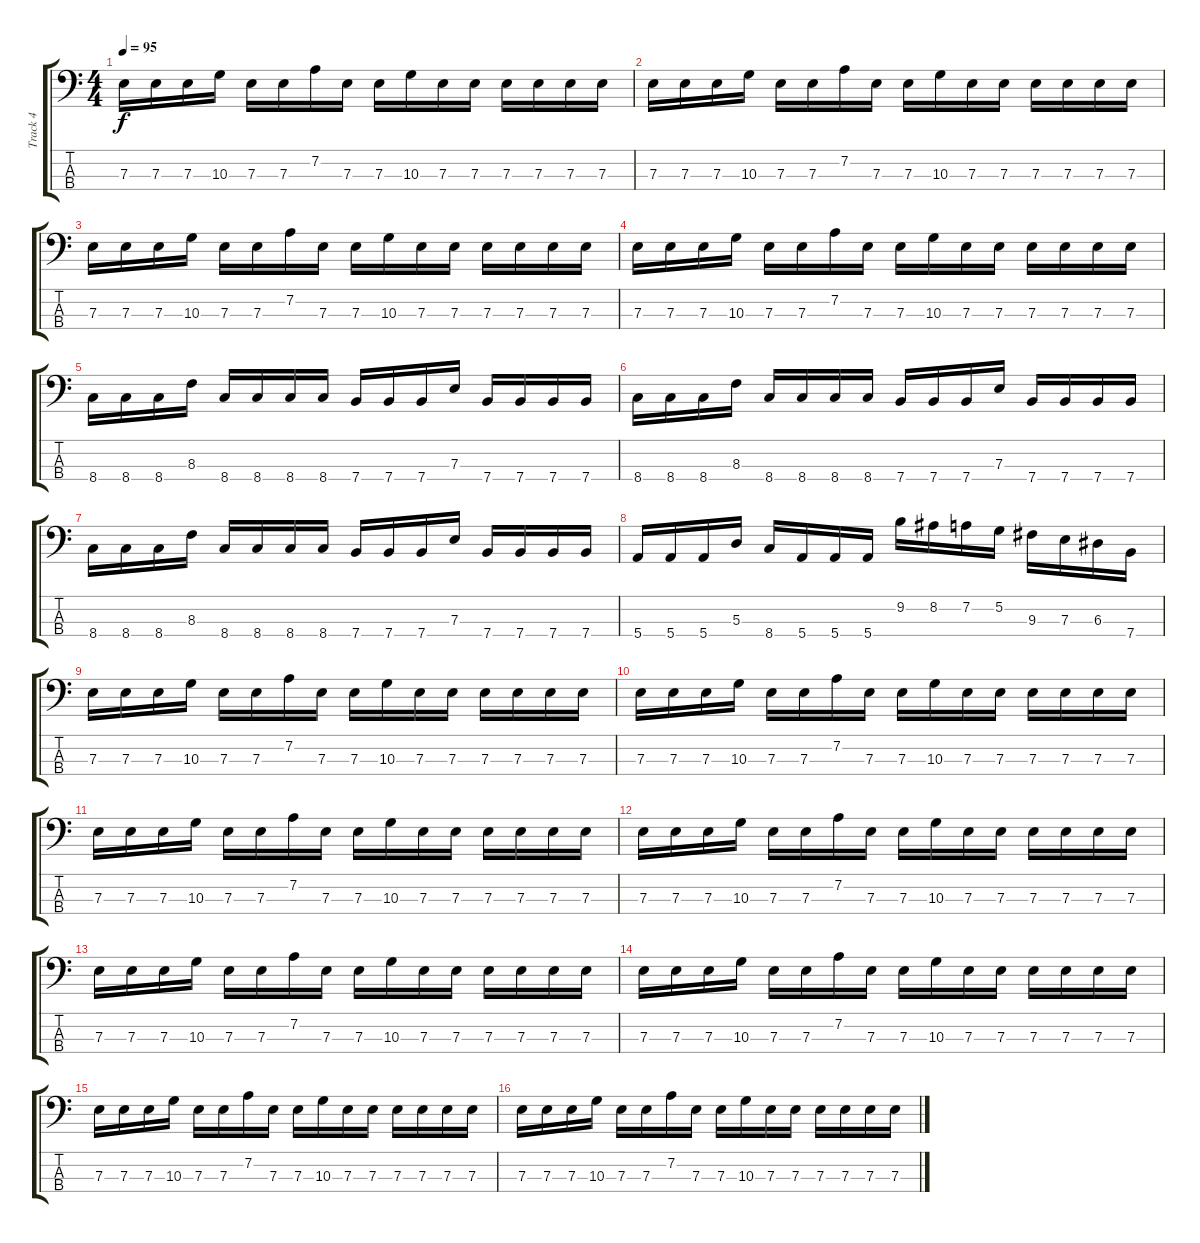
\track ("Track 4" "Track 4") {instrument electricbassfinger}
\staff {score tabs}
\tuning (G2 D2 A1 E1) {hide}
\ts (4 4)
\tempo 95
\clef f4
\ks c
7.3.16{dy f} 7.3.16 7.3.16 10.3.16 7.3.16 7.3.16 7.2.16 7.3.16 7.3.16 10.3.16 7.3.16 7.3.16 7.3.16 7.3.16 7.3.16 7.3.16 |
7.3.16 7.3.16 7.3.16 10.3.16 7.3.16 7.3.16 7.2.16 7.3.16 7.3.16 10.3.16 7.3.16 7.3.16 7.3.16 7.3.16 7.3.16 7.3.16 |
7.3.16 7.3.16 7.3.16 10.3.16 7.3.16 7.3.16 7.2.16 7.3.16 7.3.16 10.3.16 7.3.16 7.3.16 7.3.16 7.3.16 7.3.16 7.3.16 |
7.3.16 7.3.16 7.3.16 10.3.16 7.3.16 7.3.16 7.2.16 7.3.16 7.3.16 10.3.16 7.3.16 7.3.16 7.3.16 7.3.16 7.3.16 7.3.16 |
8.4.16 8.4.16 8.4.16 8.3.16 8.4.16 8.4.16 8.4.16 8.4.16 7.4.16 7.4.16 7.4.16 7.3.16 7.4.16 7.4.16 7.4.16 7.4.16 |
8.4.16 8.4.16 8.4.16 8.3.16 8.4.16 8.4.16 8.4.16 8.4.16 7.4.16 7.4.16 7.4.16 7.3.16 7.4.16 7.4.16 7.4.16 7.4.16 |
8.4.16 8.4.16 8.4.16 8.3.16 8.4.16 8.4.16 8.4.16 8.4.16 7.4.16 7.4.16 7.4.16 7.3.16 7.4.16 7.4.16 7.4.16 7.4.16 |
5.4.16 5.4.16 5.4.16 5.3.16 8.4.16 5.4.16 5.4.16 5.4.16 9.2.16 8.2.16 7.2.16 5.2.16 9.3.16 7.3.16 6.3.16 7.4.16 |
7.3.16 7.3.16 7.3.16 10.3.16 7.3.16 7.3.16 7.2.16 7.3.16 7.3.16 10.3.16 7.3.16 7.3.16 7.3.16 7.3.16 7.3.16 7.3.16 |
7.3.16 7.3.16 7.3.16 10.3.16 7.3.16 7.3.16 7.2.16 7.3.16 7.3.16 10.3.16 7.3.16 7.3.16 7.3.16 7.3.16 7.3.16 7.3.16 |
7.3.16 7.3.16 7.3.16 10.3.16 7.3.16 7.3.16 7.2.16 7.3.16 7.3.16 10.3.16 7.3.16 7.3.16 7.3.16 7.3.16 7.3.16 7.3.16 |
7.3.16 7.3.16 7.3.16 10.3.16 7.3.16 7.3.16 7.2.16 7.3.16 7.3.16 10.3.16 7.3.16 7.3.16 7.3.16 7.3.16 7.3.16 7.3.16 |
7.3.16 7.3.16 7.3.16 10.3.16 7.3.16 7.3.16 7.2.16 7.3.16 7.3.16 10.3.16 7.3.16 7.3.16 7.3.16 7.3.16 7.3.16 7.3.16 |
7.3.16 7.3.16 7.3.16 10.3.16 7.3.16 7.3.16 7.2.16 7.3.16 7.3.16 10.3.16 7.3.16 7.3.16 7.3.16 7.3.16 7.3.16 7.3.16 |
7.3.16 7.3.16 7.3.16 10.3.16 7.3.16 7.3.16 7.2.16 7.3.16 7.3.16 10.3.16 7.3.16 7.3.16 7.3.16 7.3.16 7.3.16 7.3.16 |
7.3.16 7.3.16 7.3.16 10.3.16 7.3.16 7.3.16 7.2.16 7.3.16 7.3.16 10.3.16 7.3.16 7.3.16 7.3.16 7.3.16 7.3.16 7.3.16
